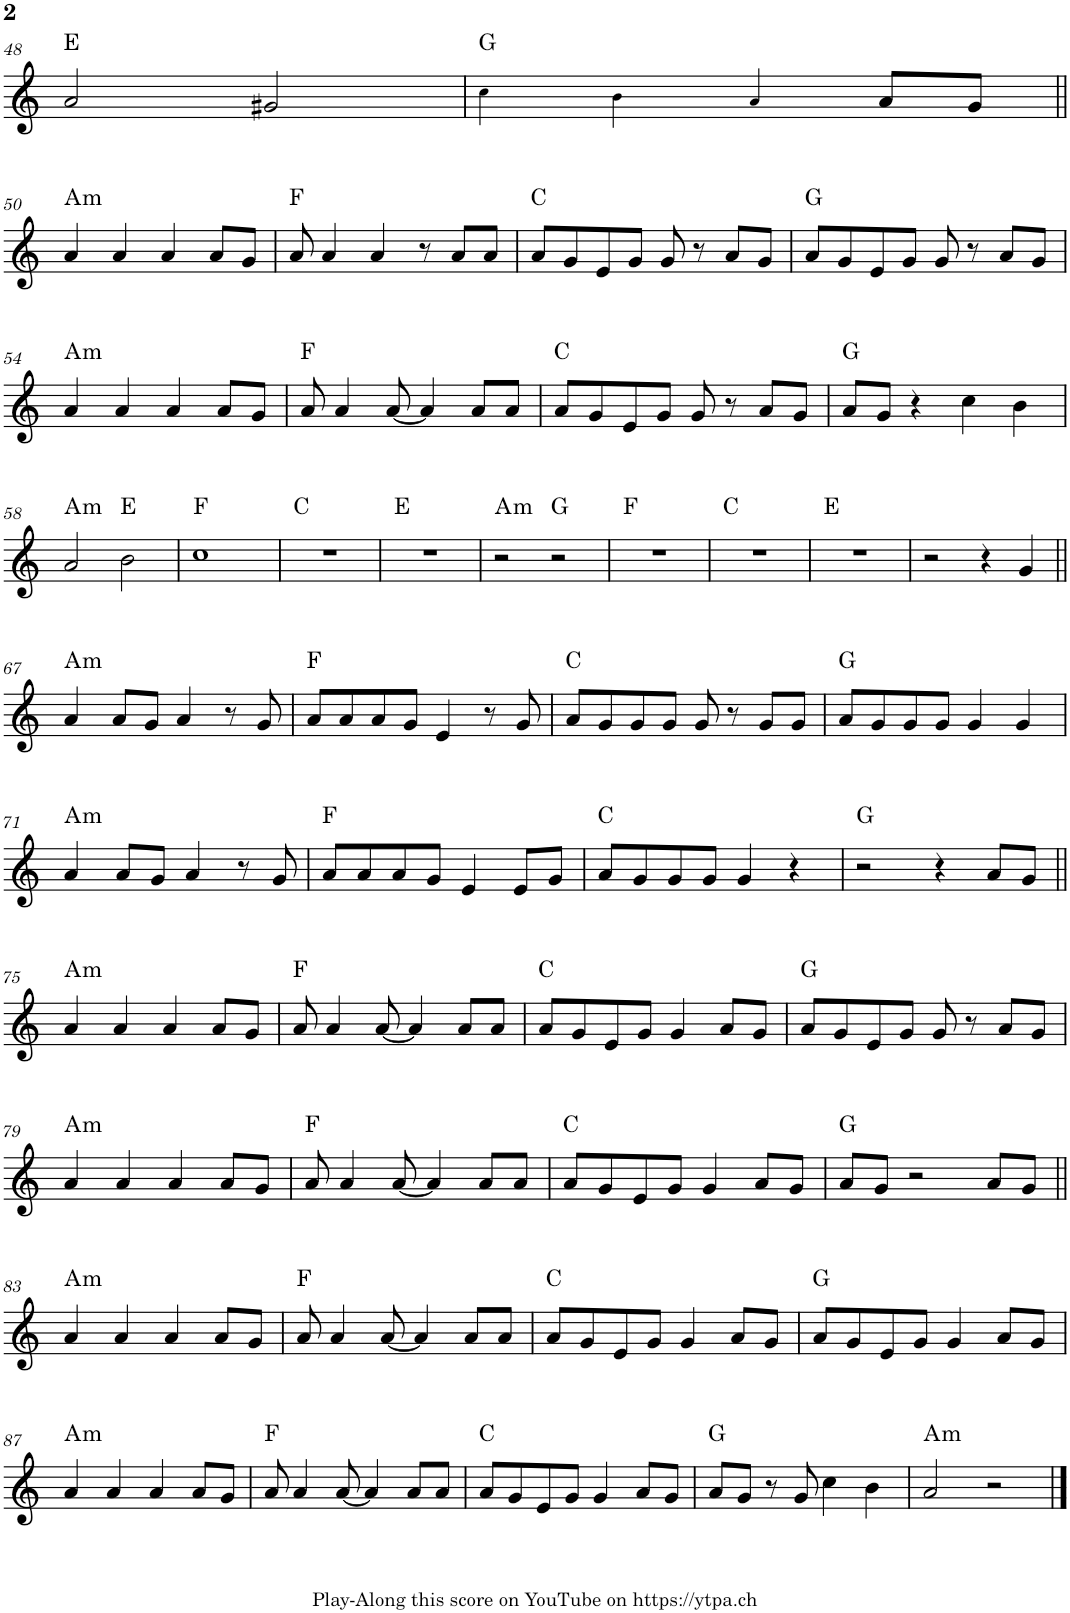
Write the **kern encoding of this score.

**kern	**harte
*part1	*part1
*staff1	*
*I"Voice	*
*I'Vc.	*
!!LO:PB:g=z
*clefG2	*
*k[]	*
*M4/4	*
=48	=48
2a/	E:maj
2g#X/	.
=49	=49
4cc!\	G:maj
4b!\	.
4a!/	.
8a/L	.
8g/J	.
!!LO:LB:g=z
=50||	=50||
!	!LO:H:kt=m
4a/	A:min
4a/	.
4a/	.
8a/L	.
8g/J	.
=51	=51
8a/	F:maj
4a/	.
4a/	.
8r	.
8a/L	.
8a/J	.
=52	=52
8a/L	C:maj
8g/	.
8e/	.
8g/J	.
8g/	.
8r	.
8a/L	.
8g/J	.
=53	=53
8a/L	G:maj
8g/	.
8e/	.
8g/J	.
8g/	.
8r	.
8a/L	.
8g/J	.
!!LO:LB:g=z
=54	=54
!	!LO:H:kt=m
4a/	A:min
4a/	.
4a/	.
8a/L	.
8g/J	.
=55	=55
8a/	F:maj
4a/	.
[8a/	.
4a/]	.
8a/L	.
8a/J	.
=56	=56
8a/L	C:maj
8g/	.
8e/	.
8g/J	.
8g/	.
8r	.
8a/L	.
8g/J	.
=57	=57
8a/L	G:maj
8g/J	.
4r	.
4cc\	.
4b\	.
!!LO:LB:g=z
=58	=58
!	!LO:H:kt=m
2a/	A:min
2b\	E:maj
=59	=59
1cc	F:maj
=60	=60
1r	C:maj
=61	=61
1r	E:maj
=62	=62
!	!LO:H:kt=m
2r	A:min
2r	G:maj
=63	=63
1r	F:maj
=64	=64
1r	C:maj
=65	=65
1r	E:maj
=66	=66
2r	.
4r	.
4g/	.
!!LO:LB:g=z
=67||	=67||
!	!LO:H:kt=m
4a/	A:min
8a/L	.
8g/J	.
4a/	.
8r	.
8g/	.
=68	=68
8a/L	F:maj
8a/	.
8a/	.
8g/J	.
4e/	.
8r	.
8g/	.
=69	=69
8a/L	C:maj
8g/	.
8g/	.
8g/J	.
8g/	.
8r	.
8g/L	.
8g/J	.
=70	=70
8a/L	G:maj
8g/	.
8g/	.
8g/J	.
4g/	.
4g/	.
!!LO:LB:g=z
=71	=71
!	!LO:H:kt=m
4a/	A:min
8a/L	.
8g/J	.
4a/	.
8r	.
8g/	.
=72	=72
8a/L	F:maj
8a/	.
8a/	.
8g/J	.
4e/	.
8e/L	.
8g/J	.
=73	=73
8a/L	C:maj
8g/	.
8g/	.
8g/J	.
4g/	.
4r	.
=74	=74
2r	G:maj
4r	.
8a/L	.
8g/J	.
!!LO:LB:g=z
=75||	=75||
!	!LO:H:kt=m
4a/	A:min
4a/	.
4a/	.
8a/L	.
8g/J	.
=76	=76
8a/	F:maj
4a/	.
[8a/	.
4a/]	.
8a/L	.
8a/J	.
=77	=77
8a/L	C:maj
8g/	.
8e/	.
8g/J	.
4g/	.
8a/L	.
8g/J	.
=78	=78
8a/L	G:maj
8g/	.
8e/	.
8g/J	.
8g/	.
8r	.
8a/L	.
8g/J	.
!!LO:LB:g=z
=79	=79
!	!LO:H:kt=m
4a/	A:min
4a/	.
4a/	.
8a/L	.
8g/J	.
=80	=80
8a/	F:maj
4a/	.
[8a/	.
4a/]	.
8a/L	.
8a/J	.
=81	=81
8a/L	C:maj
8g/	.
8e/	.
8g/J	.
4g/	.
8a/L	.
8g/J	.
=82	=82
8a/L	G:maj
8g/J	.
2r	.
8a/L	.
8g/J	.
!!LO:LB:g=z
=83||	=83||
!	!LO:H:kt=m
4a/	A:min
4a/	.
4a/	.
8a/L	.
8g/J	.
=84	=84
8a/	F:maj
4a/	.
[8a/	.
4a/]	.
8a/L	.
8a/J	.
=85	=85
8a/L	C:maj
8g/	.
8e/	.
8g/J	.
4g/	.
8a/L	.
8g/J	.
=86	=86
8a/L	G:maj
8g/	.
8e/	.
8g/J	.
4g/	.
8a/L	.
8g/J	.
!!LO:LB:g=z
=87	=87
!	!LO:H:kt=m
4a/	A:min
4a/	.
4a/	.
8a/L	.
8g/J	.
=88	=88
8a/	F:maj
4a/	.
[8a/	.
4a/]	.
8a/L	.
8a/J	.
=89	=89
8a/L	C:maj
8g/	.
8e/	.
8g/J	.
4g/	.
8a/L	.
8g/J	.
=90	=90
8a/L	G:maj
8g/J	.
8r	.
8g/	.
4cc\	.
4b\	.
=91	=91
!	!LO:H:kt=m
2a/	A:min
2r	.
==	==
*-	*-
